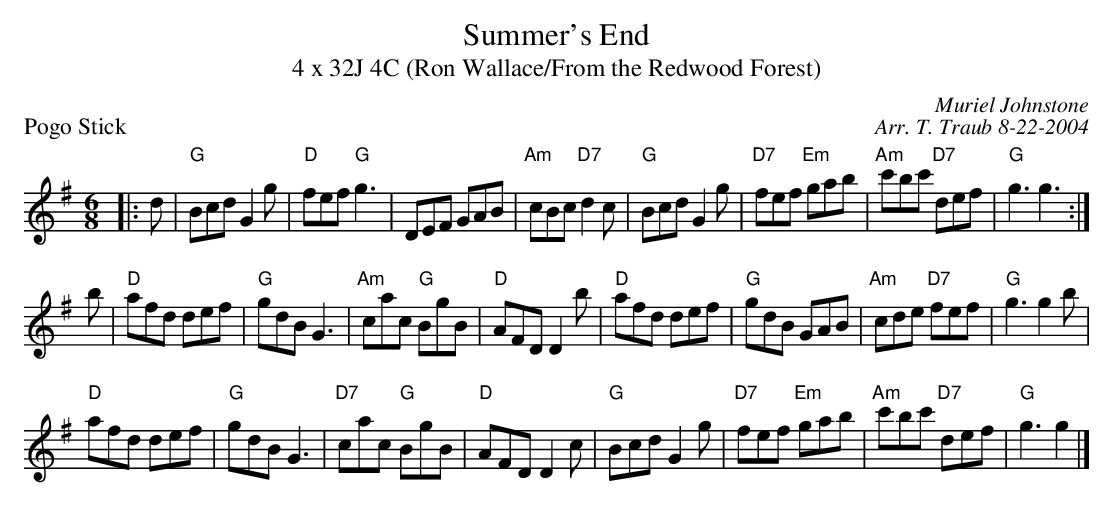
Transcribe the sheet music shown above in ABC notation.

X:1
T: Summer's End
T: 4 x 32J 4C (Ron Wallace/From the Redwood Forest)
P: Pogo Stick
C: Muriel Johnstone
C: Arr. T. Traub 8-22-2004
M: 6/8
K: G
L: 1/8
|: d|"G"Bcd G2 g|"D"fef "G"g3|DEF GAB|"Am"cBc "D7"d2 c|"G"Bcd G2 g|"D7"fef "Em"gab|"Am"c'bc' "D7"def|"G"g3 g3 :|
b|"D"afd def|"G"gdB G3|"Am"cac "G"BgB|"D"AFD D2 b|"D"afd def|"G"gdB GAB|"Am"cde "D7"fef|"G"g3 g2 b|
"D"afd def|"G"gdB G3|"D7"cac "G"BgB|"D"AFD D2 c|"G"Bcd G2 g|"D7"fef "Em"gab|"Am"c'bc' "D7"def|"G"g3 g2 |]
